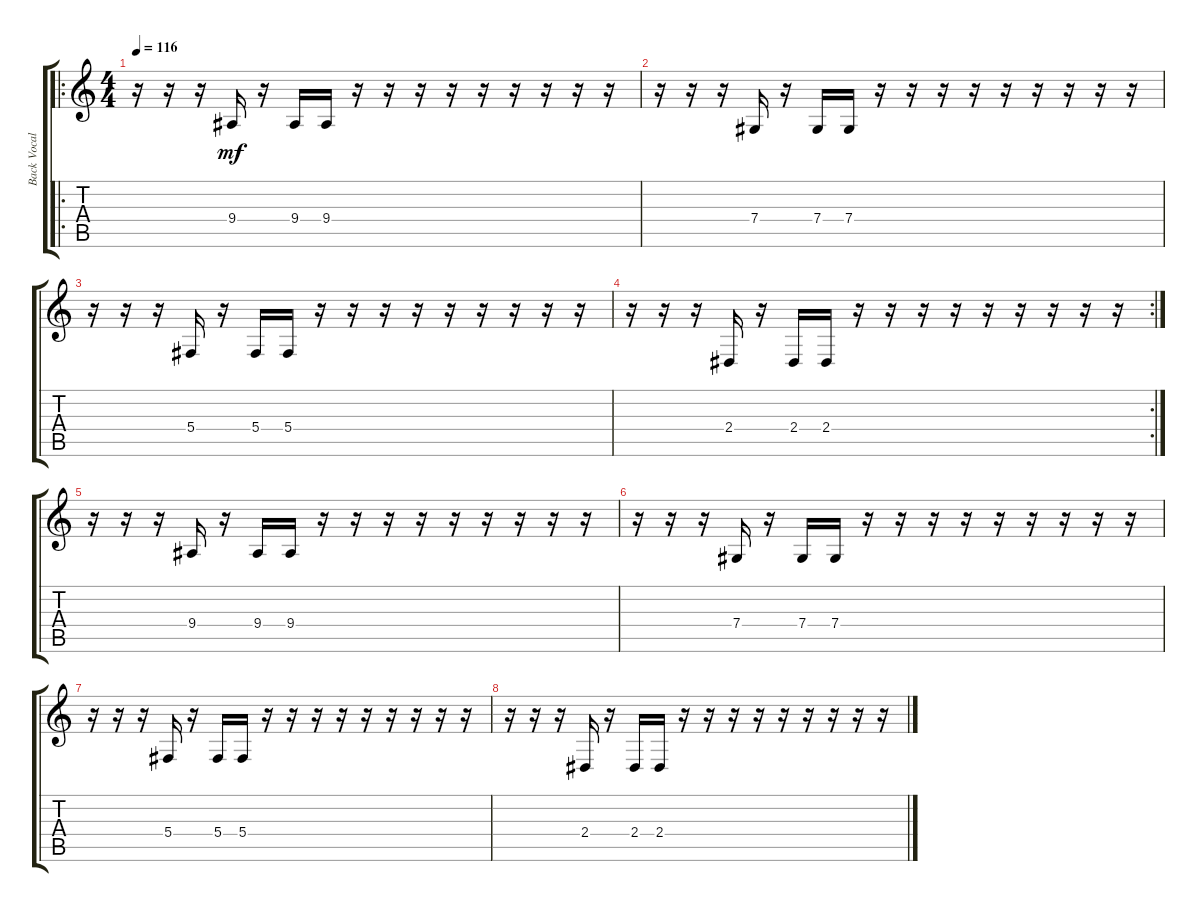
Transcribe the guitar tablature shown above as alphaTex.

\track ("Back Vocal(1)" "Back Vocal") {instrument sopranosax}
\staff {score tabs}
\tuning (Eb4 Bb3 Gb3 Db3 Ab2 Eb2) {hide}
\ro
\ts (4 4)
\tempo 116
\clef g2
\ks c
r.16{dy mf} r.16 r.16 9.4.16 r.16 9.4.16 9.4.16 r.16 r.16 r.16 r.16 r.16 r.16 r.16 r.16 r.16 |
r.16 r.16 r.16 7.4.16 r.16 7.4.16 7.4.16 r.16 r.16 r.16 r.16 r.16 r.16 r.16 r.16 r.16 |
r.16 r.16 r.16 5.4.16 r.16 5.4.16 5.4.16 r.16 r.16 r.16 r.16 r.16 r.16 r.16 r.16 r.16 |
\rc 2
r.16 r.16 r.16 2.4.16 r.16 2.4.16 2.4.16 r.16 r.16 r.16 r.16 r.16 r.16 r.16 r.16 r.16 |
r.16 r.16 r.16 9.4.16 r.16 9.4.16 9.4.16 r.16 r.16 r.16 r.16 r.16 r.16 r.16 r.16 r.16 |
r.16 r.16 r.16 7.4.16 r.16 7.4.16 7.4.16 r.16 r.16 r.16 r.16 r.16 r.16 r.16 r.16 r.16 |
r.16 r.16 r.16 5.4.16 r.16 5.4.16 5.4.16 r.16 r.16 r.16 r.16 r.16 r.16 r.16 r.16 r.16 |
r.16 r.16 r.16 2.4.16 r.16 2.4.16 2.4.16 r.16 r.16 r.16 r.16 r.16 r.16 r.16 r.16 r.16
